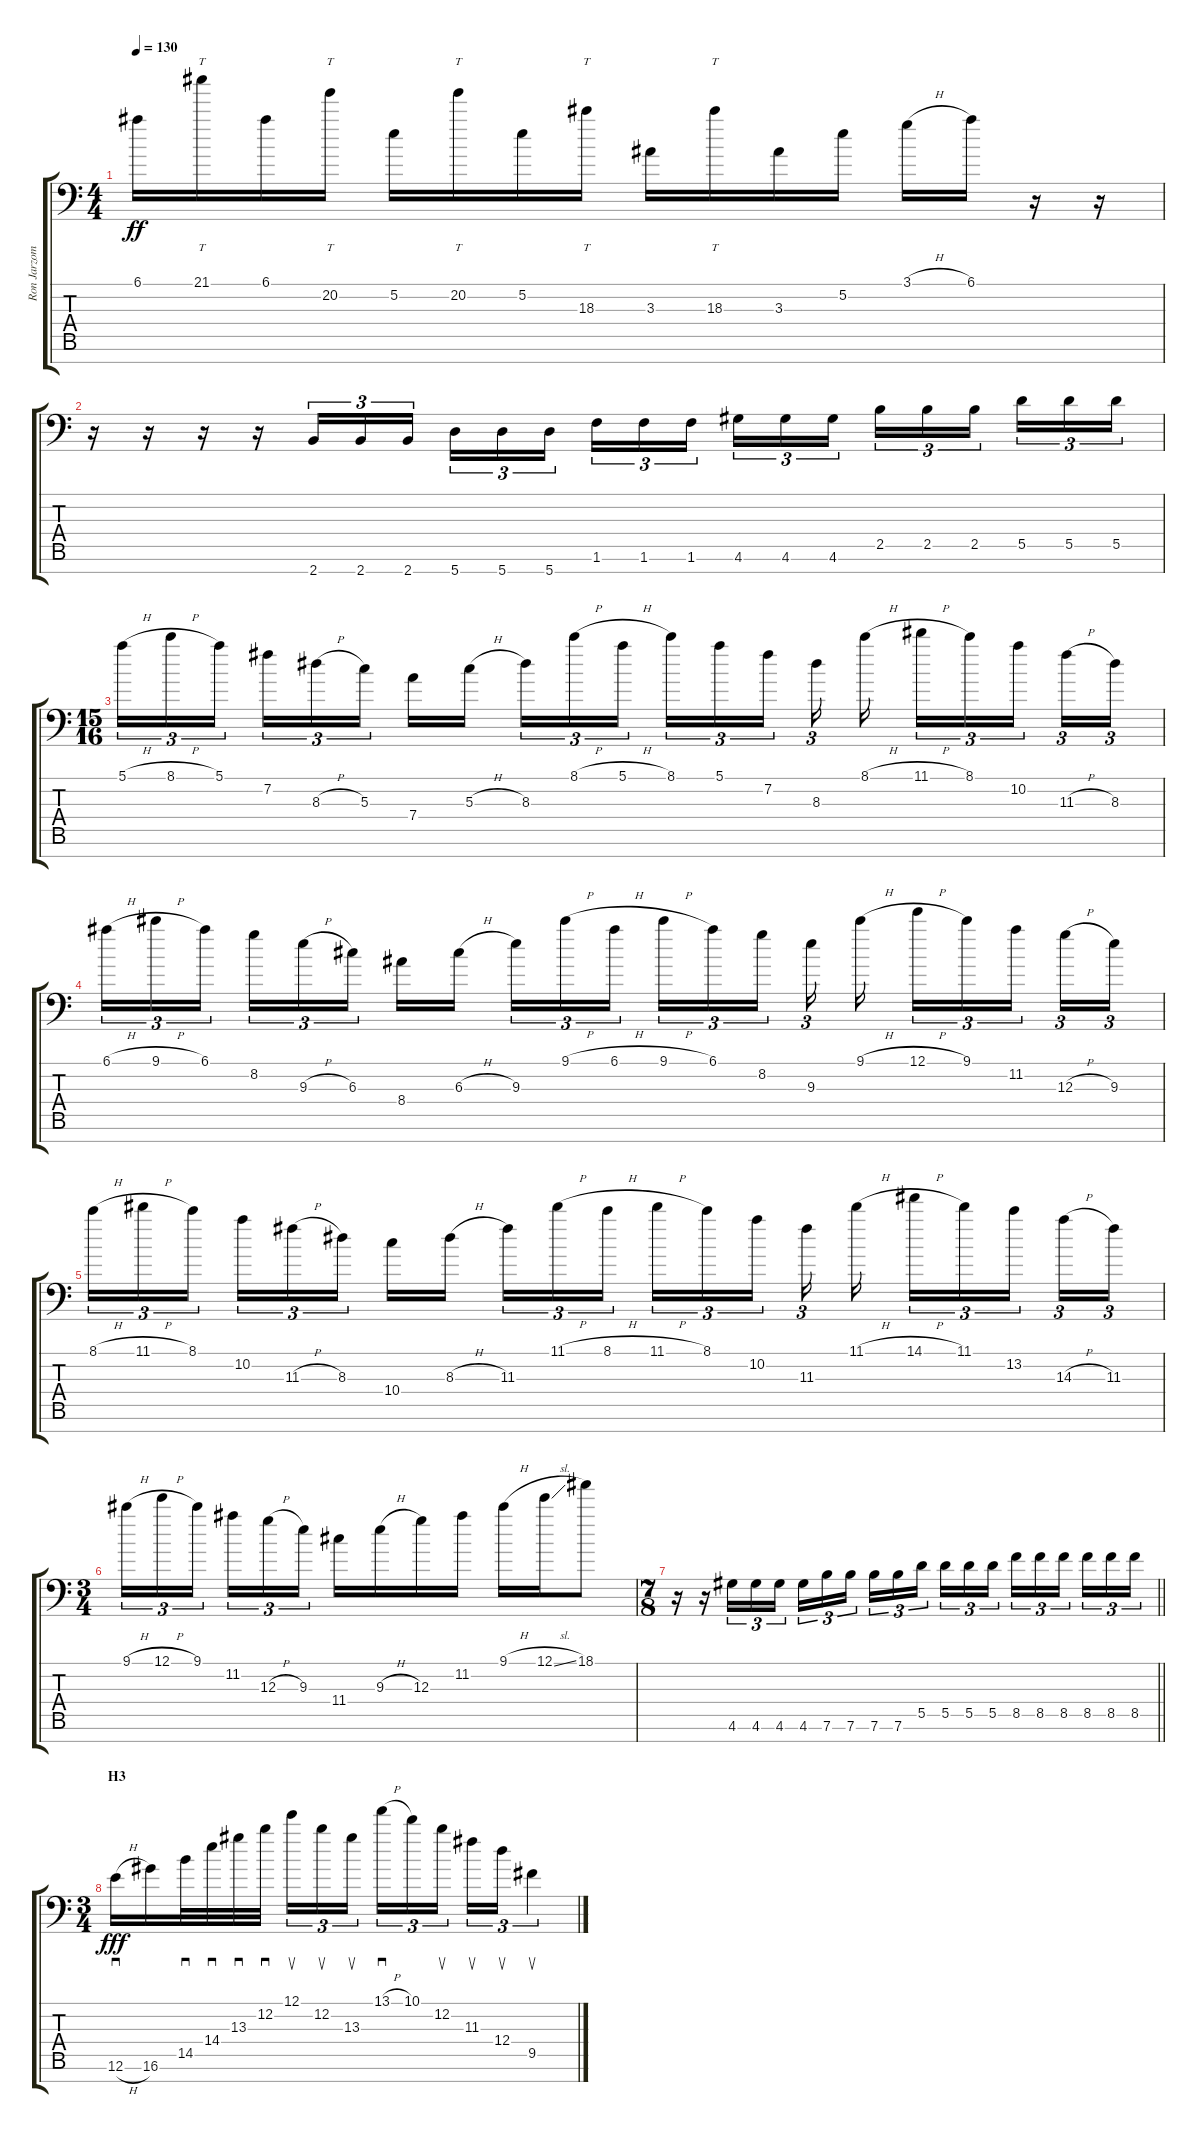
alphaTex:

\track ("Ron Jarzombek Lead 1" "Ron Jarzom") {instrument overdrivenguitar}
\staff {score tabs}
\tuning (E4 B3 G3 D3 A2 E2 A1) {hide}
\ts (4 4)
\tempo 130
\clef f4
\ks c
6.1.16{dy ff} 21.1.16{tt} 6.1.16 20.2.16{tt} 5.2.16 20.2.16{tt} 5.2.16 18.3.16{tt} 3.3.16 18.3.16{tt} 3.3.16 5.2.16 3.1{h}.16 6.1.16 r.16 r.16 |
r.16 r.16 r.16 r.16 2.7.16{tu (3 2)} 2.7.16{tu (3 2)} 2.7.16{tu (3 2) beam splitsecondary} 5.7.16{tu (3 2)} 5.7.16{tu (3 2)} 5.7.16{tu (3 2)} 1.6.16{tu (3 2)} 1.6.16{tu (3 2)} 1.6.16{tu (3 2) beam splitsecondary} 4.6.16{tu (3 2)} 4.6.16{tu (3 2)} 4.6.16{tu (3 2)} 2.5.16{tu (3 2)} 2.5.16{tu (3 2)} 2.5.16{tu (3 2) beam splitsecondary} 5.5.16{tu (3 2)} 5.5.16{tu (3 2)} 5.5.16{tu (3 2)} |
\ts (15 16)
5.1{h}.16{tu (3 2)} 8.1{h}.16{tu (3 2)} 5.1.16{tu (3 2) beam splitsecondary} 7.2.16{tu (3 2)} 8.3{h}.16{tu (3 2)} 5.3.16{tu (3 2) beam splitsecondary} 7.4.16 5.3{h}.16 8.3.16{tu (3 2)} 8.1{h}.16{tu (3 2)} 5.1{h}.16{tu (3 2) beam splitsecondary} 8.1.16{tu (3 2)} 5.1.16{tu (3 2)} 7.2.16{tu (3 2) beam splitsecondary} 8.3.16{tu (3 2) beam splitsecondary} 8.1{h}.16 11.1{h}.16{tu (3 2)} 8.1.16{tu (3 2)} 10.2.16{tu (3 2) beam splitsecondary} 11.3{h}.16{tu (3 2)} 8.3.16{tu (3 2)} |
6.1{h}.16{tu (3 2)} 9.1{h}.16{tu (3 2)} 6.1.16{tu (3 2) beam splitsecondary} 8.2.16{tu (3 2)} 9.3{h}.16{tu (3 2)} 6.3.16{tu (3 2) beam splitsecondary} 8.4.16 6.3{h}.16 9.3.16{tu (3 2)} 9.1{h}.16{tu (3 2)} 6.1{h}.16{tu (3 2) beam splitsecondary} 9.1{h}.16{tu (3 2)} 6.1.16{tu (3 2)} 8.2.16{tu (3 2) beam splitsecondary} 9.3.16{tu (3 2) beam splitsecondary} 9.1{h}.16 12.1{h}.16{tu (3 2)} 9.1.16{tu (3 2)} 11.2.16{tu (3 2) beam splitsecondary} 12.3{h}.16{tu (3 2)} 9.3.16{tu (3 2)} |
8.1{h}.16{tu (3 2)} 11.1{h}.16{tu (3 2)} 8.1.16{tu (3 2) beam splitsecondary} 10.2.16{tu (3 2)} 11.3{h}.16{tu (3 2)} 8.3.16{tu (3 2) beam splitsecondary} 10.4.16 8.3{h}.16 11.3.16{tu (3 2)} 11.1{h}.16{tu (3 2)} 8.1{h}.16{tu (3 2) beam splitsecondary} 11.1{h}.16{tu (3 2)} 8.1.16{tu (3 2)} 10.2.16{tu (3 2) beam splitsecondary} 11.3.16{tu (3 2) beam splitsecondary} 11.1{h}.16 14.1{h}.16{tu (3 2)} 11.1.16{tu (3 2)} 13.2.16{tu (3 2) beam splitsecondary} 14.3{h}.16{tu (3 2)} 11.3.16{tu (3 2)} |
\ts (3 4)
9.1{h}.16{tu (3 2)} 12.1{h}.16{tu (3 2)} 9.1.16{tu (3 2) beam splitsecondary} 11.2.16{tu (3 2)} 12.3{h}.16{tu (3 2)} 9.3.16{tu (3 2)} 11.4.16 9.3{h}.16 12.3.16 11.2.16 9.1{h}.16 12.1{sl}.16 18.1.8 |
\ts (7 8)
\barLineRight lightlight
r.16 r.16 4.6.16{tu (3 2)} 4.6.16{tu (3 2)} 4.6.16{tu (3 2)} 4.6.16{tu (3 2)} 7.6.16{tu (3 2)} 7.6.16{tu (3 2)} 7.6.16{tu (3 2)} 7.6.16{tu (3 2)} 5.5.16{tu (3 2)} 5.5.16{tu (3 2)} 5.5.16{tu (3 2)} 5.5.16{tu (3 2)} 8.5.16{tu (3 2)} 8.5.16{tu (3 2)} 8.5.16{tu (3 2)} 8.5.16{tu (3 2)} 8.5.16{tu (3 2)} 8.5.16{tu (3 2)} |
\ts (3 4)
\section ("" "H3")
12.6{h}.16{sd dy fff} 16.6.16 14.5.32{sd} 14.4.32{sd} 13.3.32{sd} 12.2.32{sd} 12.1.16{su tu (3 2)} 12.2.16{su tu (3 2)} 13.3.16{su tu (3 2) beam splitsecondary} 13.1{h}.16{sd tu (3 2)} 10.1.16{tu (3 2)} 12.2.16{su tu (3 2)} 11.3.16{su tu (3 2)} 12.4.16{su tu (3 2)} 9.5.4{su tu (3 2)}
